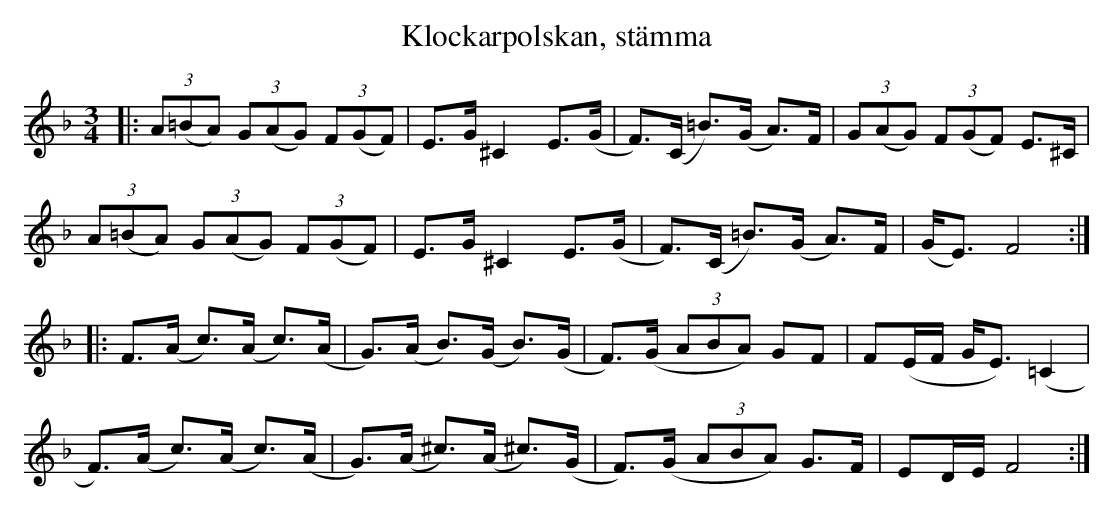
X:1
T:Klockarpolskan, stämma
M:3/4
L:1/8
K:Dm
|: (3A(=BA) (3G(AG) (3F(GF) | E>G ^C2 E>(G | F)>(C =B)>(G A)>F | (3G(AG) (3F(GF) E>^C |
(3A(=BA) (3G(AG) (3F(GF) | E>G ^C2 E>(G | F)>(C =B)>(G A)>F | (G<E) F4 :|
|:F>(A c)>(A c)>(A | G)>(A B)>(G B)>(G | F)>(G (3ABA) GF | F(E/F/ G<E) (=C2 |
F)(>A c)>(A c)>(A | G)>(A ^c)>(A ^c)>(G | F)>(G (3ABA) G>F | ED/E/ F4 :|
